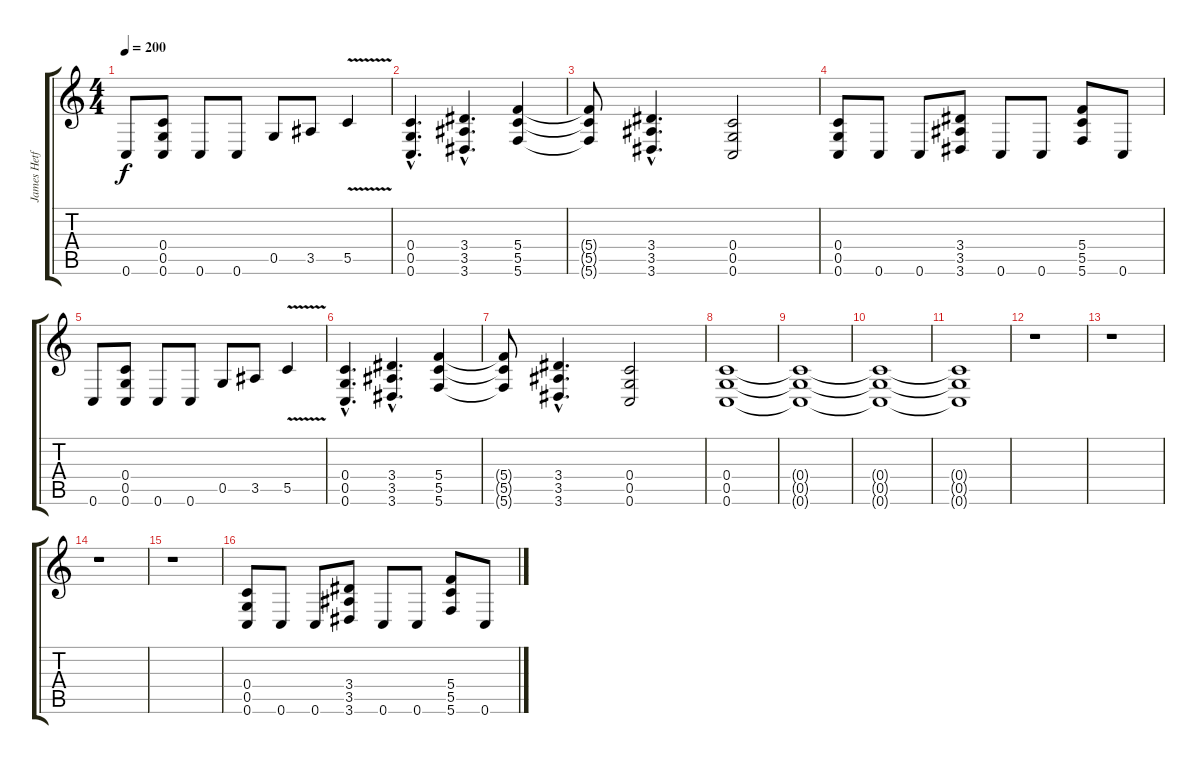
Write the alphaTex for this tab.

\track ("James Hetfield" "James Hetf") {instrument distortionguitar}
\staff {score tabs}
\tuning (D4 A3 F3 C3 G2 C2) {hide}
\ts (4 4)
\tempo 200
\clef g2
\ks c
0.6.8{dy f} (0.4 0.5 0.6).8 0.6.8 0.6.8 0.5.8 3.5.8 5.5{v}.4 |
(0.4{hac} 0.5{hac} 0.6{hac}).4{d} (3.4{hac} 3.5{hac} 3.6{hac}).4{d} (5.4 5.5 5.6).4 |
(5.4{t} 5.5{t} 5.6{t}).8 (3.4{hac} 3.5{hac} 3.6{hac}).4{d} (0.4 0.5 0.6).2 |
(0.4 0.5 0.6).8 0.6.8 0.6.8 (3.4 3.5 3.6).8 0.6.8 0.6.8 (5.4 5.5 5.6).8 0.6.8 |
0.6.8 (0.4 0.5 0.6).8 0.6.8 0.6.8 0.5.8 3.5.8 5.5{v}.4 |
(0.4{hac} 0.5{hac} 0.6{hac}).4{d} (3.4{hac} 3.5{hac} 3.6{hac}).4{d} (5.4 5.5 5.6).4 |
(5.4{t} 5.5{t} 5.6{t}).8 (3.4{hac} 3.5{hac} 3.6{hac}).4{d} (0.4 0.5 0.6).2 |
(0.4 0.5 0.6).1 |
(0.4{t} 0.5{t} 0.6{t}).1 |
(0.4{t} 0.5{t} 0.6{t}).1 |
(0.4{t} 0.5{t} 0.6{t}).1 |
r.1 |
r.1 |
r.1 |
r.1 |
(0.4 0.5 0.6).8 0.6.8 0.6.8 (3.4 3.5 3.6).8 0.6.8 0.6.8 (5.4 5.5 5.6).8 0.6.8
